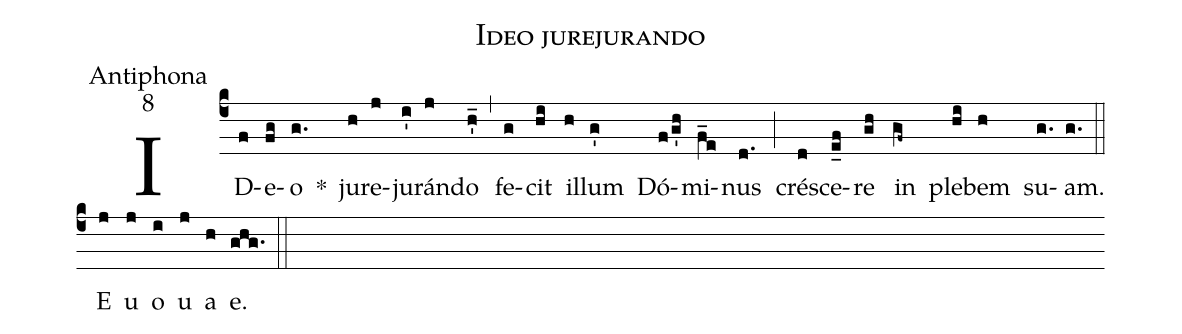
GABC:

name:Ideo jurejurando;
office-part:Antiphona;
mode:8;
%%
(c4) ID(f)e(fg)o(g.) *() ju(h)re(j)ju(i')rán(j)do(h'_) (,) fe(g)cit(hi) il(h)lum(g') Dó(f/g'h)mi(f_e)nus(d.) (;) cré(d)sce(e_f)re(gh) in(gf~) ple(hi)bem(h) su(g.)am.(g.) (::)
<eu>E(j) u(j) o(i) u(j) a(h) e.</eu>(ghg.) (::)
